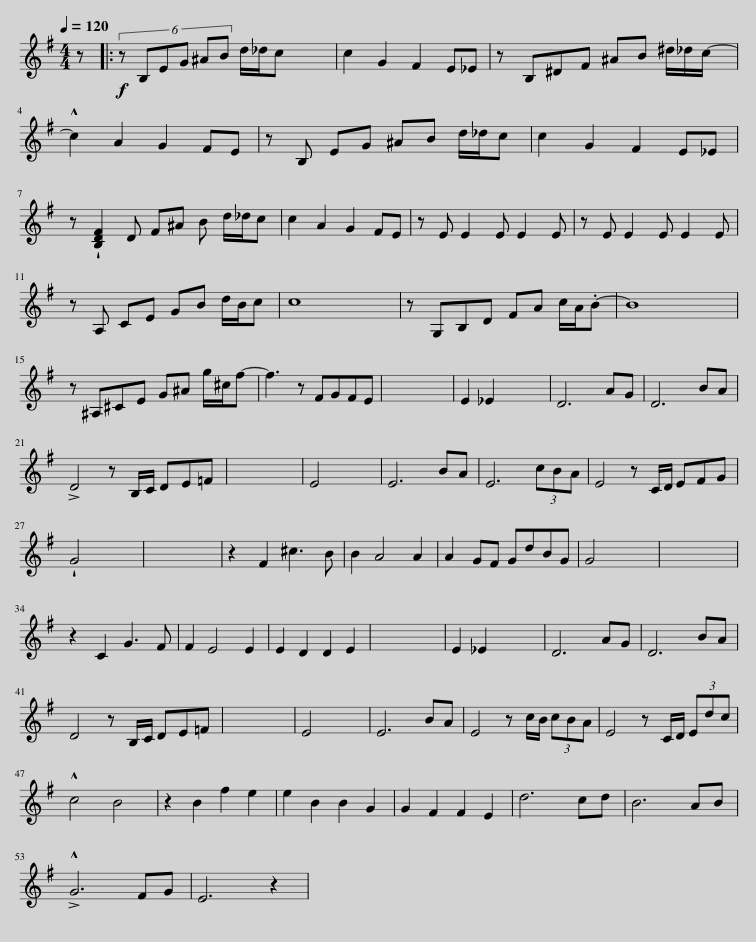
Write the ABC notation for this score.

X:1
L:1/8
Q:1/4=120
M:4/4
I:linebreak $
K:G
V:1 treble
V:1
 z |:!f! (6:4:6z B,EG ^AB d/_d/c x2 | c2 G2 F2 E_E | z B,^DF ^AB ^d/_d/c/- x/ |$ !^!c2 A2 G2 FE | %5
 z B, EG ^AB d/_d/c | c2 G2 F2 E_E |$ z !wedge![B,DF]2 D F^A B d/_d/c | c2 A2 G2 FE | z E E2 E E2 E | %10
 z E E2 E E2 E |$ z A, CE GB d/B/c | c8 | z G,B,D FA c/A/.B- | B8 |$ %15
 z ^A,^CE G^A g/^c/f- | f3 z FGFE | x8 | E2 _E2 x4 | D6 AG | %20
 D6 BA |$ !>!D4 z B,/C/ DE=F | x8 | E4 x4 | E6 BA | %25
 E6 (3cBA | E4 z C/D/ EFG |$ !wedge!G4 x4 | x8 | z2 F2 ^c3 B | %30
 B2 A4 A2 | A2 GF GdBG | G4 x4 | x8 |$ z2 C2 G3 F | %35
 F2 E4 E2 | E2 D2 D2 E2 | x8 | E2 _E2 x4 | D6 AG | %40
 D6 BA |$ D4 z B,/C/ DE=F | x8 | E4 x4 | E6 BA | %45
 E4 z c/B/ (3cBA | E4 z C/D/ (3Edc |$ !^!c4 B4 | z2 B2 f2 e2 | e2 B2 B2 G2 | %50
 G2 F2 F2 E2 | d6 cd | B6 AB |$ !>!!^!G6 FG | E6 z2 | %55
